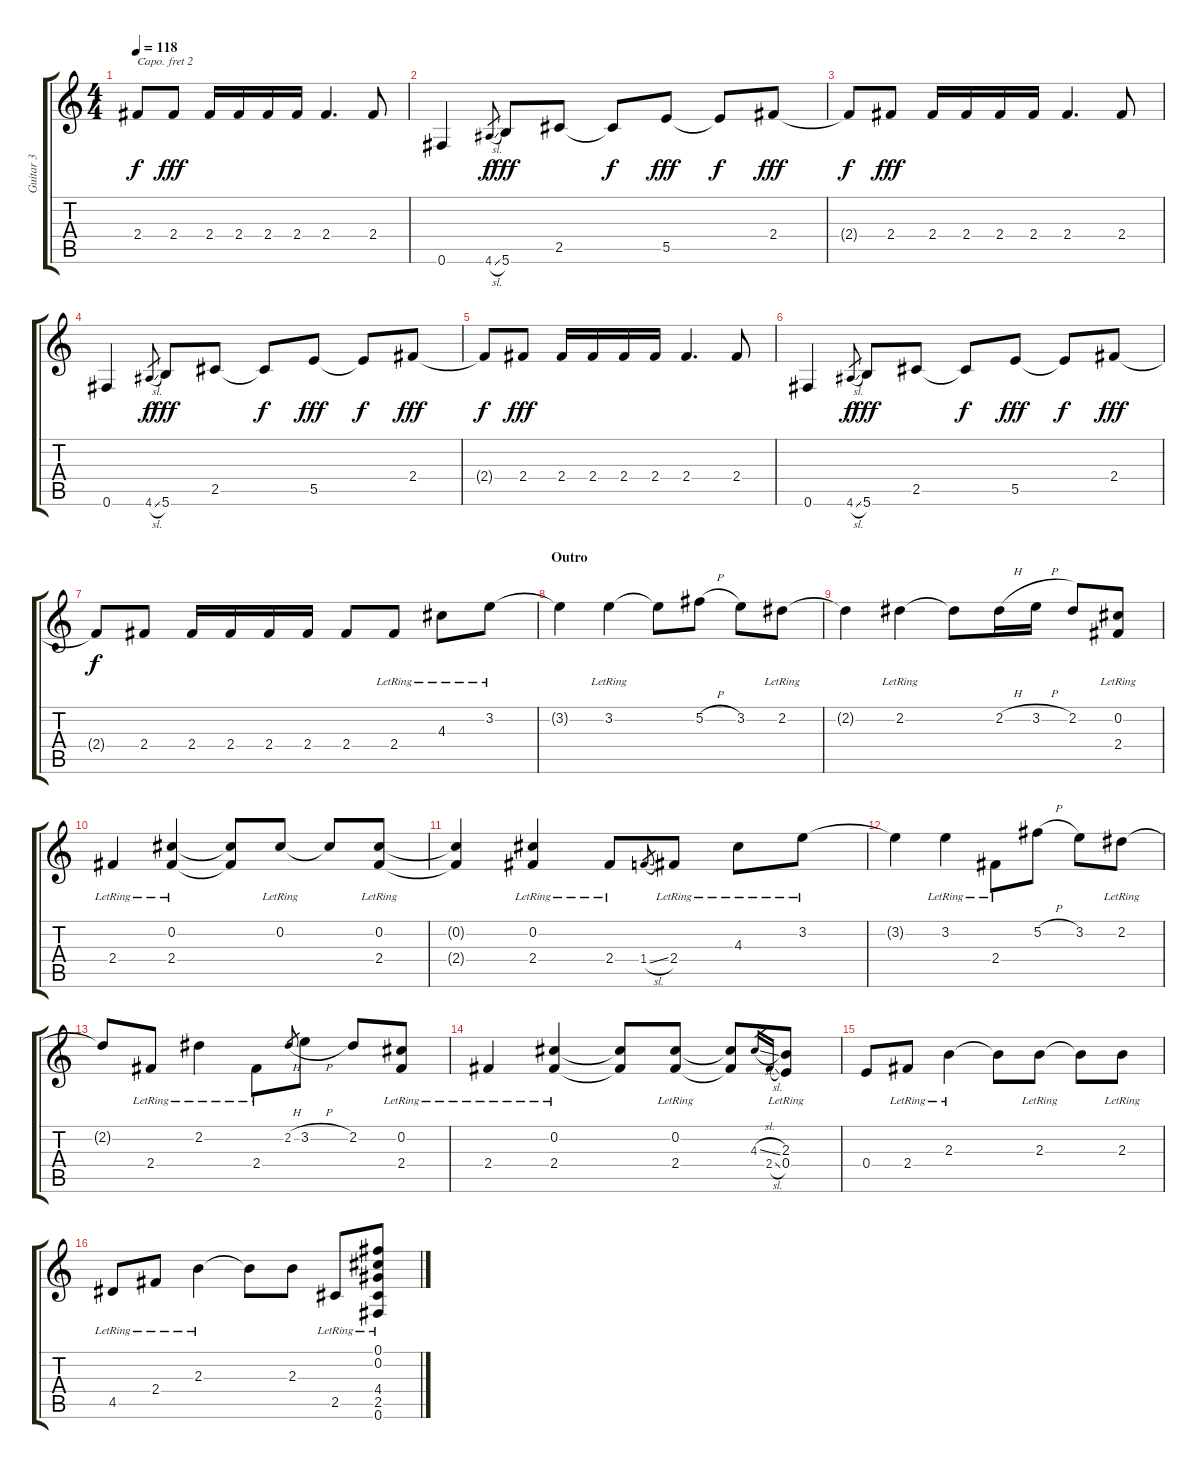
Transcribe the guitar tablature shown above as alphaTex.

\track ("Guitar 3" "Guitar 3") {instrument overdrivenguitar}
\staff {score tabs}
\capo 2
\tuning (E4 B3 G3 D3 A2 E2) {hide}
\ts (4 4)
\tempo 118
\clef g2
\ks c
2.4{t}.8{dy f} 2.4.8{dy fff} 2.4.16 2.4.16 2.4.16 2.4.16 2.4.4{d} 2.4.8 |
0.6.4 4.6{sl}.8{gr dy f} 5.6.8{dy fff} 2.5.8 2.5{t}.8{dy f} 5.5.8{dy fff} 5.5{t}.8{dy f} 2.4.8{dy fff} |
2.4{t}.8{dy f} 2.4.8{dy fff} 2.4.16 2.4.16 2.4.16 2.4.16 2.4.4{d} 2.4.8 |
0.6.4 4.6{sl}.8{gr dy f} 5.6.8{dy fff} 2.5.8 2.5{t}.8{dy f} 5.5.8{dy fff} 5.5{t}.8{dy f} 2.4.8{dy fff} |
2.4{t}.8{dy f} 2.4.8{dy fff} 2.4.16 2.4.16 2.4.16 2.4.16 2.4.4{d} 2.4.8 |
0.6.4 4.6{sl}.8{gr dy f} 5.6.8{dy fff} 2.5.8 2.5{t}.8{dy f} 5.5.8{dy fff} 5.5{t}.8{dy f} 2.4.8{dy fff} |
2.4{t}.8{dy f} 2.4.8 2.4.16 2.4.16 2.4.16 2.4.16 2.4.8 2.4{lr}.8 4.3{lr}.8 3.2{lr}.8 |
\section ("" "Outro")
3.2{t}.4 3.2{lr}.4 3.2{t}.8 5.2{h}.8 3.2.8 2.2{lr}.8 |
2.2{t}.4 2.2{lr}.4 2.2{t}.8 2.2{h}.16 3.2{h}.16 2.2.8 (0.2 2.4{lr}).8 |
2.4{lr}.4 (0.2{lr} 2.4{lr}).4 (0.2{t} 2.4{t}).8 0.2{lr}.8 0.2{t}.8 (0.2{lr} 2.4{lr}).8 |
(0.2{t} 2.4{t}).4 (0.2{lr} 2.4{lr}).4 2.4{lr}.8 1.4{sl}.8{gr} 2.4{lr}.8 4.3{lr}.8 3.2{lr}.8 |
3.2{t}.4 3.2{lr}.4 2.4{lr}.8 5.2{h}.8 3.2.8 2.2{lr}.8 |
2.2{t}.8 2.4{lr}.8 2.2{lr}.4 2.4{lr}.8 2.2{h}.8{gr} 3.2{h}.8 2.2.8 (0.2{lr} 2.4{lr}).8 |
2.4{lr}.4 (0.2{lr} 2.4{lr}).4 (0.2{t} 2.4{t}).8 (0.2{lr} 2.4{lr}).8 (0.2{t} 2.4{t}).8 4.3{sl}.16{gr} 2.4{sl}.16{gr} (2.3{lr} 0.4).8 |
0.4.8 2.4{lr}.8 2.3{lr}.4 2.3{t}.8 2.3{lr}.8 2.3{t}.8 2.3{lr}.8 |
4.5{lr}.8 2.4{lr}.8 2.3{lr}.4 2.3{t}.8 2.3.8 2.5{lr}.8 (0.1{lr} 0.2{lr} 4.4 2.5{lr} 0.6).8
